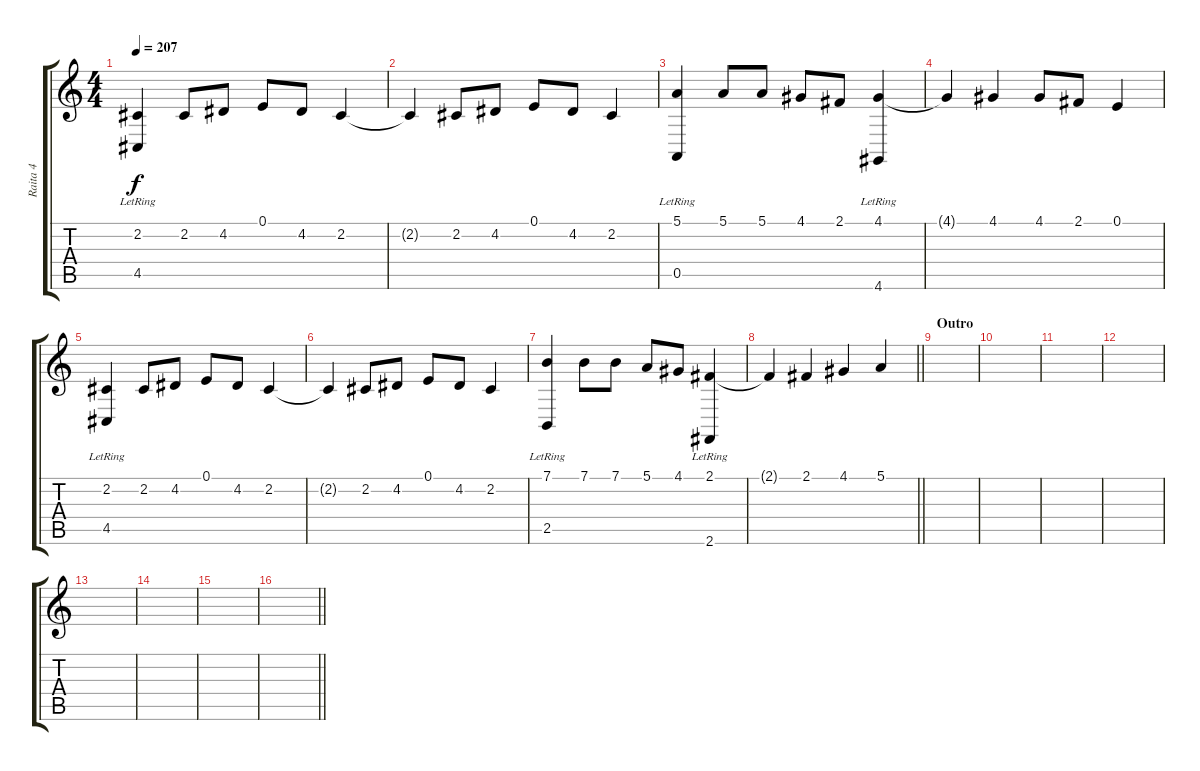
\track ("Raita 4" "Raita 4") {instrument honkytonkpiano}
\staff {score tabs}
\tuning (E4 B3 G3 D3 A2 E2) {hide}
\ts (4 4)
\tempo 207
\clef g2
\ks c
(2.2 4.5{lr}).4{dy f} 2.2.8 4.2.8 0.1.8 4.2.8 2.2.4 |
2.2{t}.4 2.2.8 4.2.8 0.1.8 4.2.8 2.2.4 |
(5.1 0.5{lr}).4 5.1.8 5.1.8 4.1.8 2.1.8 (4.1{lr} 4.6{lr}).4 |
4.1{t}.4 4.1.4 4.1.8 2.1.8 0.1.4 |
(2.2 4.5{lr}).4 2.2.8 4.2.8 0.1.8 4.2.8 2.2.4 |
2.2{t}.4 2.2.8 4.2.8 0.1.8 4.2.8 2.2.4 |
(7.1 2.5{lr}).4 7.1.8 7.1.8 5.1.8 4.1.8 (2.1 2.6{lr}).4 |
\barLineRight lightlight
2.1{t}.4 2.1.4 4.1.4 5.1.4 |
\section ("" "Outro")
|
|
|
|
|
|
|
\barLineRight lightlight
